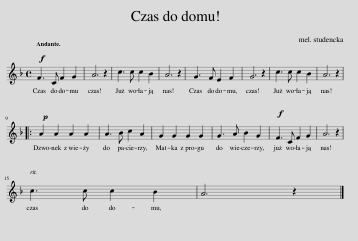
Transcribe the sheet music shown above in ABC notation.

X:1
L:1/8
M:4/4
I:linebreak $
K:F
V:1 treble
V:1
!f! F3 C F2 G2 | A6 z2 | c3 c c2 B2 | A6 z2 | G3 F E2 F2 | %5
 G6 z2 | c3 c c2 B2 | A6 z2 |:$!p! A2 A2 A2 A2 | A3 B c2 A2 | %10
 G2 G2 G2 G2 | G3 A B2 G2 |!f! F3 C F2 G2 | A6 z2 |$ c3 c c2 B2 | %15
 A6 z2 |] %16
